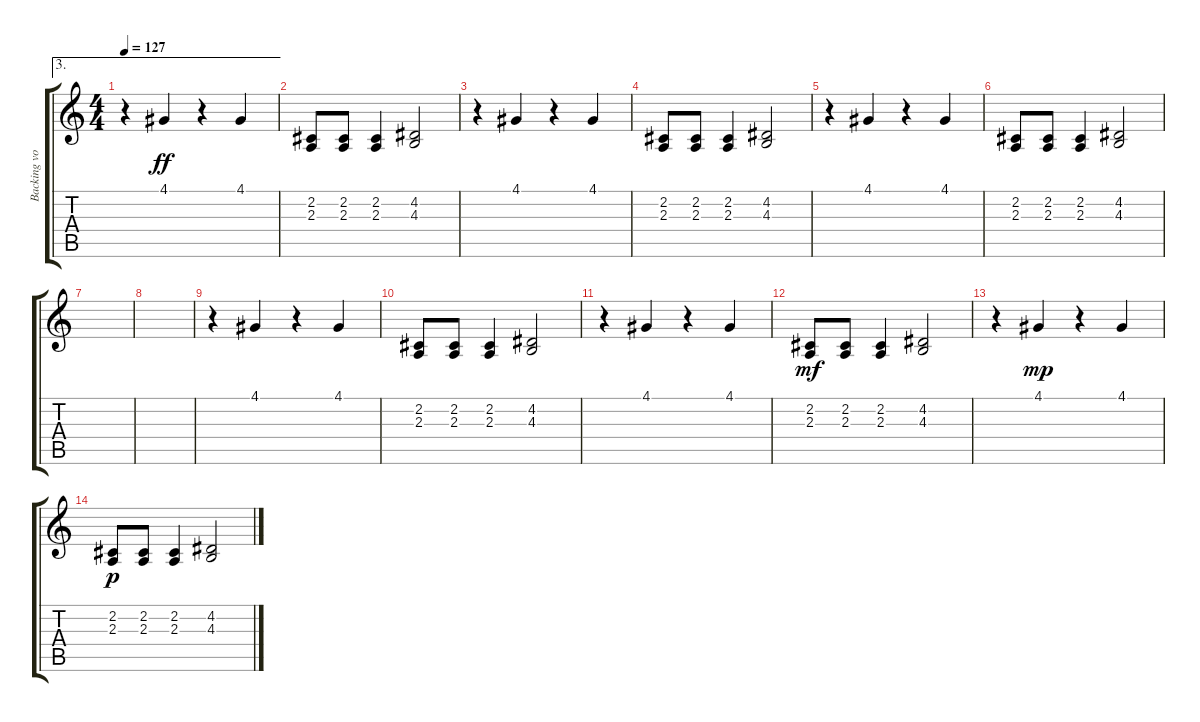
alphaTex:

\track ("Backing vocals" "Backing vo") {instrument trumpet}
\staff {score tabs}
\tuning (E4 B3 G3 D3 A2 E2) {hide}
\ae 3
\ts (4 4)
\tempo 127
\clef g2
\ks c
r.4{dy ff} 4.1.4 r.4 4.1.4 |
(2.2 2.3).8 (2.2 2.3).8 (2.2 2.3).4 (4.2 4.3).2 |
r.4 4.1.4 r.4 4.1.4 |
(2.2 2.3).8 (2.2 2.3).8 (2.2 2.3).4 (4.2 4.3).2 |
r.4 4.1.4 r.4 4.1.4 |
(2.2 2.3).8 (2.2 2.3).8 (2.2 2.3).4 (4.2 4.3).2 |
|
|
r.4 4.1.4 r.4 4.1.4 |
(2.2 2.3).8 (2.2 2.3).8 (2.2 2.3).4 (4.2 4.3).2 |
r.4 4.1.4 r.4 4.1.4 |
(2.2 2.3).8{dy mf} (2.2 2.3).8 (2.2 2.3).4 (4.2 4.3).2 |
r.4 4.1.4{dy mp} r.4 4.1.4 |
(2.2 2.3).8{dy p} (2.2 2.3).8 (2.2 2.3).4 (4.2 4.3).2
